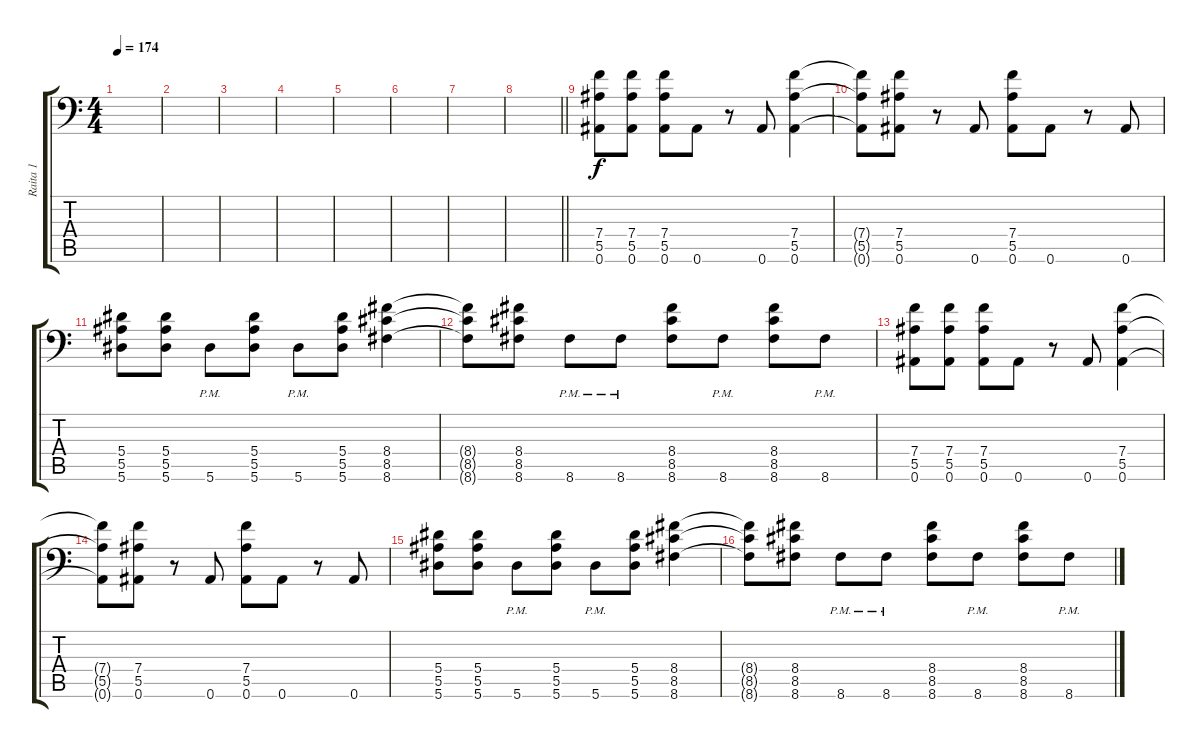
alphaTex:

\track ("Raita 1" "Raita 1") {instrument distortionguitar}
\staff {score tabs}
\tuning (C4 G3 Eb3 Bb2 F2 Bb1) {hide}
\ts (4 4)
\tempo 174
\clef f4
\ks c
|
|
|
|
|
|
|
\barLineRight lightlight
|
\section ("" "")
(7.4 5.5 0.6).8 (7.4 5.5 0.6).8 (7.4 5.5 0.6).8 0.6.8 r.8 0.6.8 (7.4 5.5 0.6).4 |
(7.4{t} 5.5{t} 0.6{t}).8 (7.4 5.5 0.6).8 r.8 0.6.8 (7.4 5.5 0.6).8 0.6.8 r.8 0.6.8 |
(5.4 5.5 5.6).8 (5.4 5.5 5.6).8 5.6{pm}.8 (5.4 5.5 5.6).8 5.6{pm}.8 (5.4 5.5 5.6).8 (8.4 8.5 8.6).4 |
(8.4{t} 8.5{t} 8.6{t}).8 (8.4 8.5 8.6).8 8.6{pm}.8 8.6{pm}.8 (8.4 8.5 8.6).8 8.6{pm}.8 (8.4 8.5 8.6).8 8.6{pm}.8 |
(7.4 5.5 0.6).8 (7.4 5.5 0.6).8 (7.4 5.5 0.6).8 0.6.8 r.8 0.6.8 (7.4 5.5 0.6).4 |
(7.4{t} 5.5{t} 0.6{t}).8 (7.4 5.5 0.6).8 r.8 0.6.8 (7.4 5.5 0.6).8 0.6.8 r.8 0.6.8 |
(5.4 5.5 5.6).8 (5.4 5.5 5.6).8 5.6{pm}.8 (5.4 5.5 5.6).8 5.6{pm}.8 (5.4 5.5 5.6).8 (8.4 8.5 8.6).4 |
(8.4{t} 8.5{t} 8.6{t}).8 (8.4 8.5 8.6).8 8.6{pm}.8 8.6{pm}.8 (8.4 8.5 8.6).8 8.6{pm}.8 (8.4 8.5 8.6).8 8.6{pm}.8
